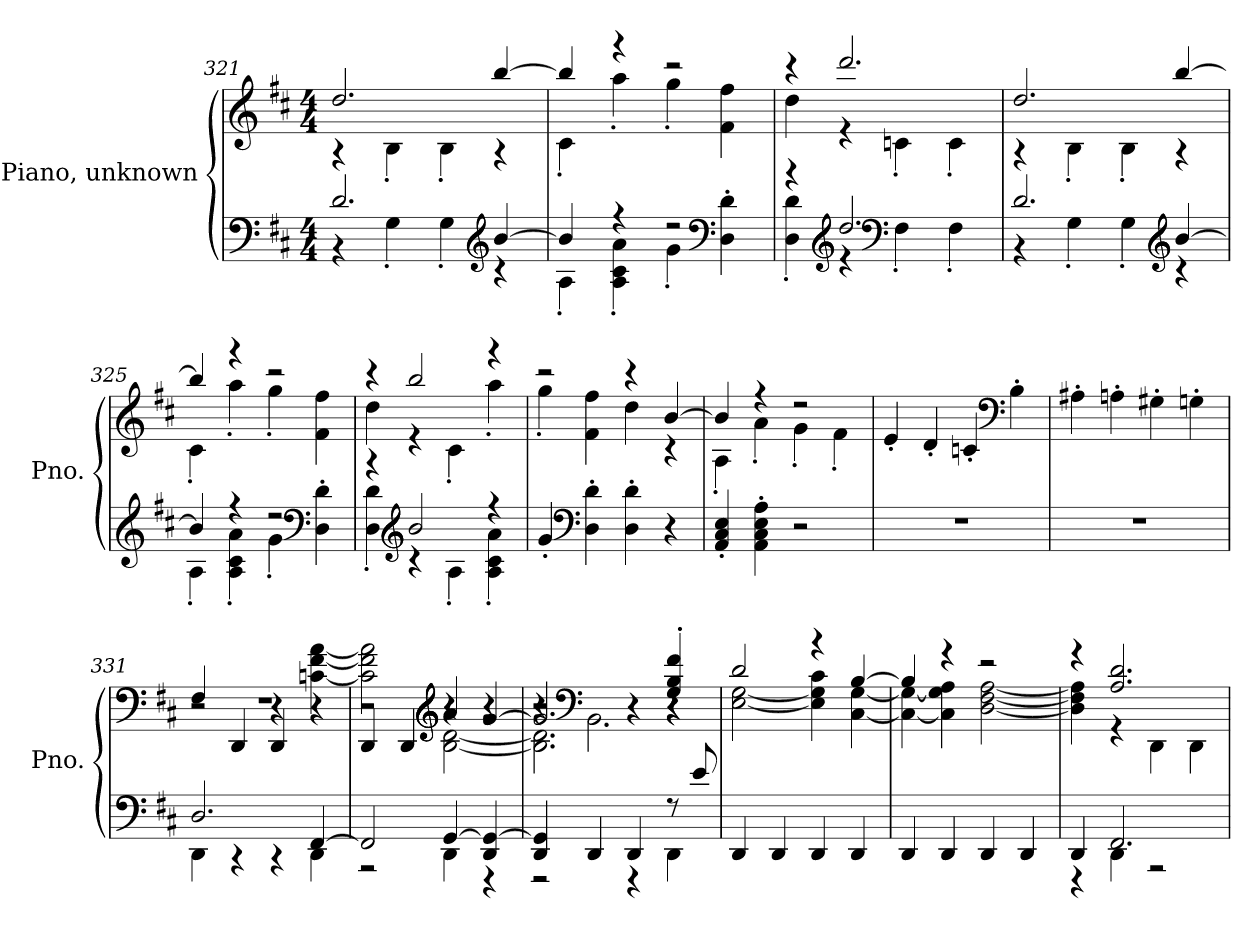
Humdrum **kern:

**kern	**kern
*part1	*part1
*staff2	*staff1
*I"Piano, unknown	*
*I'Pno.	*
*clefF4	*clefG2
*k[f#c#]	*k[f#c#]
*M4/4	*M4/4
=321	=321
*^	*^
2.d/	4r	2.dd/	4r
.	4G'\	.	4B'\
.	4G'\	.	4B'\
*clefG2	*	*	*
[4b/	4r	[4bb/	4r
=322	=322	=322	=322
4b/]	4A'\	4bb/]	4c#'\
4r	4A\' 4c#\' 4a\'	4r	4aa'\
2r	4g'\	2r	4gg'\
*clefF4	*	*	*
.	4D\' 4d\'	.	4f#\ 4ff#\
=323	=323	=323	=323
4r	4D\' 4d\'	4r	4dd\
*clefG2	*	*	*
2.dd/	4r	2.ddd/	4r
*clefF4	*	*	*
.	4F#'\	.	4cn'\
.	4F#'\	.	4c'\
=324	=324	=324	=324
2.d/	4r	2.dd/	4r
.	4G'\	.	4B'\
.	4G'\	.	4B'\
*clefG2	*	*	*
[4b/	4r	[4bb/	4r
!!LO:LB:g=z	!!
=325	=325	=325	=325
4b/]	4A'\	4bb/]	4c#'\
4r	4A\' 4c#\' 4a\'	4r	4aa'\
2r	4g'\	2r	4gg'\
*clefF4	*	*	*
.	4D\' 4d\'	.	4f#\ 4ff#\
=326	=326	=326	=326
4r	4D\' 4d\'	4r	4dd\
*clefG2	*	*	*
2b/	4r	2bb/	4r
.	4A'\	.	4c#'\
4r	4A\' 4c#\' 4a\'	4r	4aa'\
*v	*v	*	*
=327	=327	=327
4g'/	2r	4gg'\
*clefF4	*	*
4D\' 4d\'	.	4f#\ 4ff#\
4D\' 4d\'	4r	4dd\
4r	[4b/	4r
=328	=328	=328
4AA/' 4C#/' 4E/'	4b/]	4A'\
4AA\' 4C#\' 4E\' 4A\'	4r	4a'\
2r	2r	4g'\
.	.	4f#'\
*	*v	*v
=329	=329
1r	4e'/
.	4d'/
.	4cn'/
*	*clefF4
.	4B'\
=330	=330
1r	4A#X'\
.	4An'\
.	4G#X'\
.	4Gn'\
!!LO:PB:g=z
=331	=331
*^	*^
*	*	*	*^
2.D/	4DD\	1r	2r	4F#/
.	4r	.	.	4DD/
.	4r	.	4r	4DD/
[4FF#/	4DD\	.	[4cn\ [4f#\ [4a\	4r
=332	=332	=332	=332	=332
2FF#/]	2r	2r	2c\] 2f#\] 2a\]	4DD/
.	.	.	.	4DD/
*	*	*clefG2	*	*
[4GG/	4DD\	4r	[2B\ [2d\	4a/
4DD/ 4GG/_	4r	[4g/	.	4r
=333	=333	=333	=333	=333
*	*	*	*	*^
4DD/ 4GG/]	2r	2.g/]	2.B\] 2.d\]	2r	4r
*	*	*clefF4	*	*	*
4DD/	.	.	.	.	2.BB\
4DD/	4r	.	.	4r	.
8r	4DD\	4r	4r	4G/' 4B/' 4f#/'	.
8e/	.	.	.	.	.
*v	*v	*	*	*	*
*	*	*v	*v	*v
=334	=334	=334
4DD/	2d/	[2E\ [2G\
4DD/	.	.
4DD/	4r	4E\] 4G\] 4c#\
4DD/	[4B/	[4C#\ [4G\
=335	=335	=335
4DD/	4B/]	4C#\_ 4G\_
4DD/	4r	4C#\] 4G\] 4A\
4DD/	2r	[2D\ [2F#\ [2A\
4DD/	.	.
=336	=336	=336
*^	*	*
4DD/	4r	4r	4D\] 4F#\] 4A\]
2.FF#/	4DD\	2.A/ 2.d/	4r
.	2r	.	4DD\
.	.	.	4DD\
*v	*v	*	*
*	*v	*v
=	=
*-	*-
